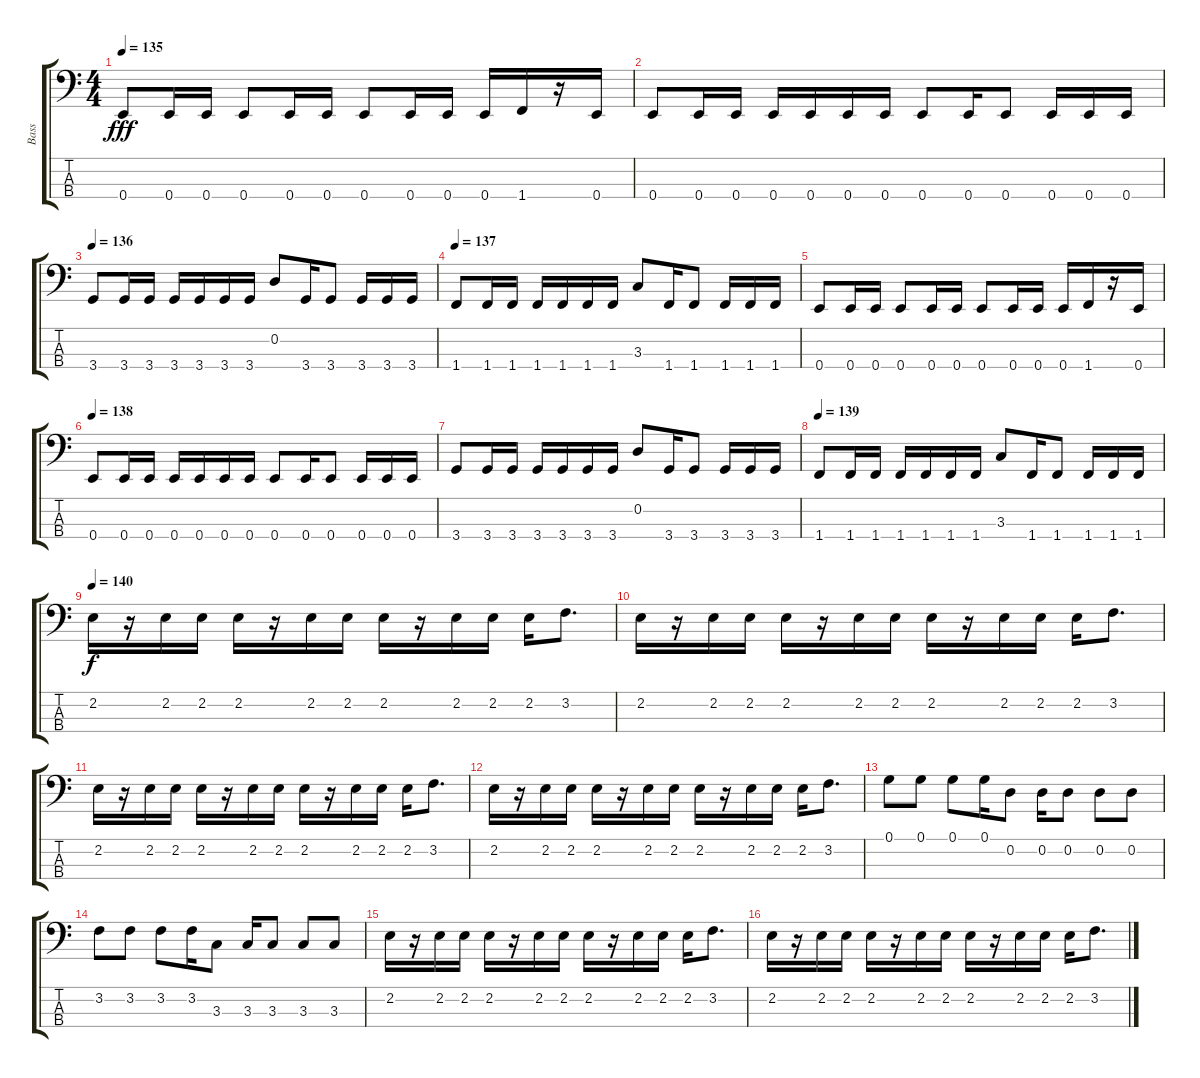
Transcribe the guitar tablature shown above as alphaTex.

\track ("Bass" "Bass") {instrument electricbasspick}
\staff {score tabs}
\tuning (G2 D2 A1 E1) {hide}
\ts (4 4)
\tempo 135
\clef f4
\ks c
0.4.8{dy fff} 0.4.16 0.4.16 0.4.8 0.4.16 0.4.16 0.4.8 0.4.16 0.4.16 0.4.16 1.4.16 r.16 0.4.16 |
0.4.8 0.4.16 0.4.16 0.4.16 0.4.16 0.4.16 0.4.16 0.4.8 0.4.16 0.4.8 0.4.16 0.4.16 0.4.16 |
\tempo 136
3.4.8 3.4.16 3.4.16 3.4.16 3.4.16 3.4.16 3.4.16 0.2.8 3.4.16 3.4.8 3.4.16 3.4.16 3.4.16 |
\tempo 137
1.4.8 1.4.16 1.4.16 1.4.16 1.4.16 1.4.16 1.4.16 3.3.8 1.4.16 1.4.8 1.4.16 1.4.16 1.4.16 |
0.4.8 0.4.16 0.4.16 0.4.8 0.4.16 0.4.16 0.4.8 0.4.16 0.4.16 0.4.16 1.4.16 r.16 0.4.16 |
\tempo 138
0.4.8 0.4.16 0.4.16 0.4.16 0.4.16 0.4.16 0.4.16 0.4.8 0.4.16 0.4.8 0.4.16 0.4.16 0.4.16 |
3.4.8 3.4.16 3.4.16 3.4.16 3.4.16 3.4.16 3.4.16 0.2.8 3.4.16 3.4.8 3.4.16 3.4.16 3.4.16 |
\tempo 139
1.4.8 1.4.16 1.4.16 1.4.16 1.4.16 1.4.16 1.4.16 3.3.8 1.4.16 1.4.8 1.4.16 1.4.16 1.4.16 |
\tempo 140
2.2.16{dy f} r.16 2.2.16 2.2.16 2.2.16 r.16 2.2.16 2.2.16 2.2.16 r.16 2.2.16 2.2.16 2.2.16 3.2.8{d} |
2.2.16 r.16 2.2.16 2.2.16 2.2.16 r.16 2.2.16 2.2.16 2.2.16 r.16 2.2.16 2.2.16 2.2.16 3.2.8{d} |
2.2.16 r.16 2.2.16 2.2.16 2.2.16 r.16 2.2.16 2.2.16 2.2.16 r.16 2.2.16 2.2.16 2.2.16 3.2.8{d} |
2.2.16 r.16 2.2.16 2.2.16 2.2.16 r.16 2.2.16 2.2.16 2.2.16 r.16 2.2.16 2.2.16 2.2.16 3.2.8{d} |
0.1.8 0.1.8 0.1.8 0.1.16 0.2.8 0.2.16 0.2.8 0.2.8 0.2.8 |
3.2.8 3.2.8 3.2.8 3.2.16 3.3.8 3.3.16 3.3.8 3.3.8 3.3.8 |
2.2.16 r.16 2.2.16 2.2.16 2.2.16 r.16 2.2.16 2.2.16 2.2.16 r.16 2.2.16 2.2.16 2.2.16 3.2.8{d} |
2.2.16 r.16 2.2.16 2.2.16 2.2.16 r.16 2.2.16 2.2.16 2.2.16 r.16 2.2.16 2.2.16 2.2.16 3.2.8{d}
